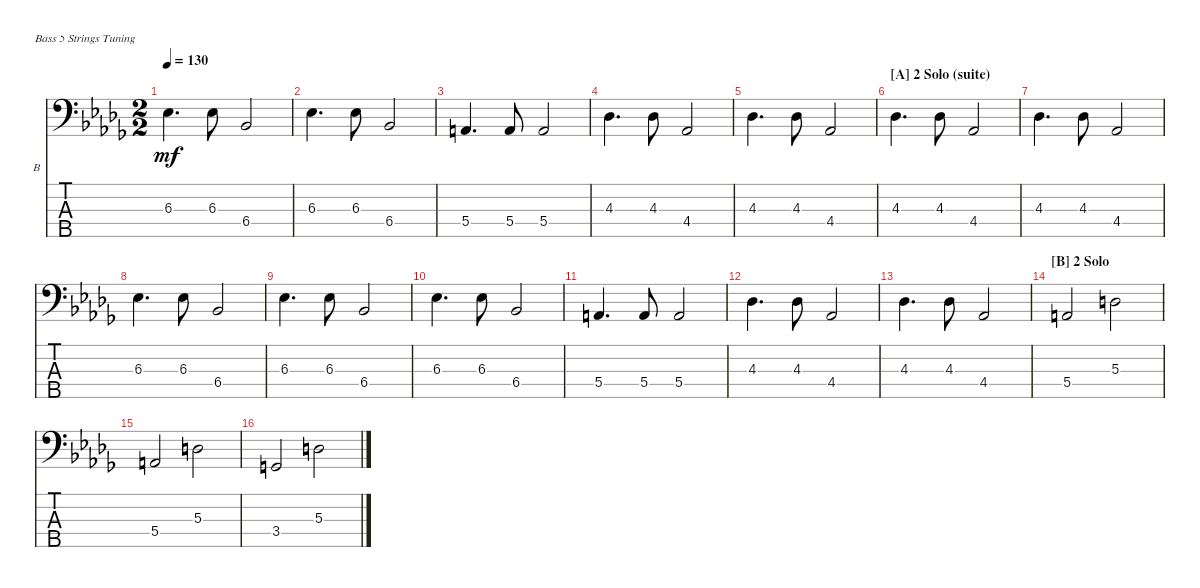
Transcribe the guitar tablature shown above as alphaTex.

\defaultSystemsLayout 4
\bracketExtendMode nobrackets
\firstSystemTrackNameOrientation horizontal
\otherSystemsTrackNameOrientation horizontal
\chordDiagramsInScore
\track ("Bass" "B") {instrument electricbassfinger}
\staff {score tabs}
\tuning (G2 D2 A1 E1 B0)
\ts (2 2)
\tempo 130
\clef f4
\ks db
6.3.4{d dy mf} 6.3.8 6.4.2 |
6.3.4{d} 6.3.8 6.4.2 |
5.4.4{d} 5.4.8 5.4.2 |
4.3.4{d} 4.3.8 4.4.2 |
4.3.4{d} 4.3.8 4.4.2 |
\section ("A" "2 Solo (suite)")
4.3.4{d} 4.3.8 4.4.2 |
4.3.4{d} 4.3.8 4.4.2 |
6.3.4{d} 6.3.8 6.4.2 |
6.3.4{d} 6.3.8 6.4.2 |
6.3.4{d} 6.3.8 6.4.2 |
5.4.4{d} 5.4.8 5.4.2 |
4.3.4{d} 4.3.8 4.4.2 |
4.3.4{d} 4.3.8 4.4.2 |
\section ("B" "2 Solo")
5.4.2 5.3.2 |
5.4.2 5.3.2 |
3.4.2 5.3.2
